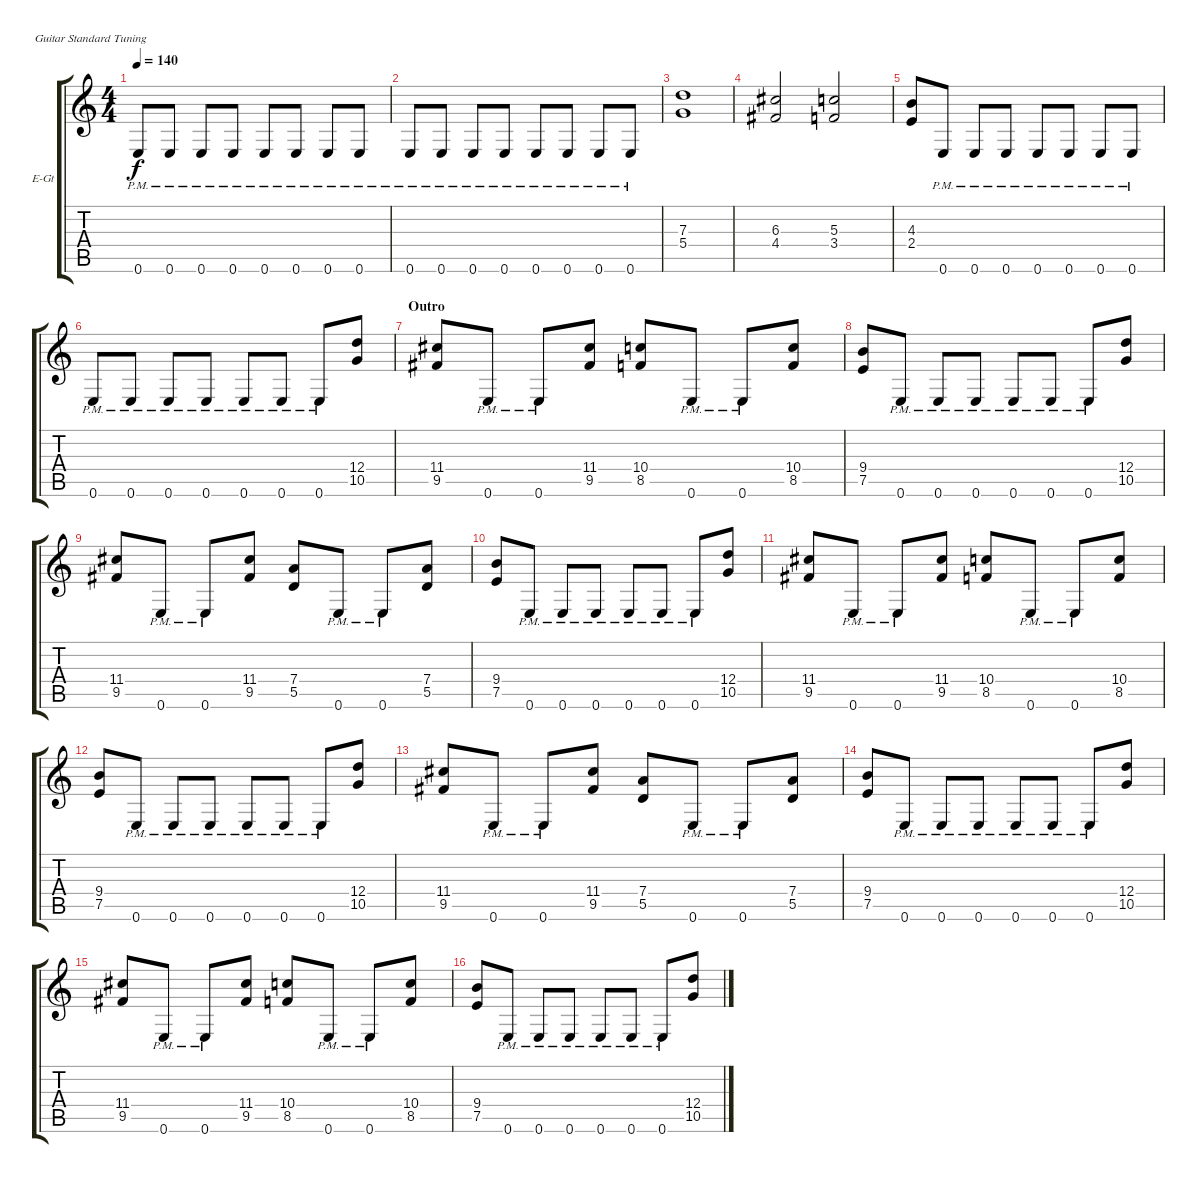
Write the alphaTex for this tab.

\defaultSystemsLayout 4
\bracketExtendMode groupsimilarinstruments
\firstSystemTrackNameOrientation horizontal
\otherSystemsTrackNameOrientation horizontal
\track ("Rhythm Guitar" "E-Gt") {instrument distortionguitar}
\staff {score tabs}
\tuning (E4 B3 G3 D3 A2 E2)
\ts (4 4)
\tempo 140
\clef g2
\ks c
0.6{pm}.8{dy f} 0.6{pm}.8 0.6{pm}.8 0.6{pm}.8 0.6{pm}.8 0.6{pm}.8 0.6{pm}.8 0.6{pm}.8 |
0.6{pm}.8 0.6{pm}.8 0.6{pm}.8 0.6{pm}.8 0.6{pm}.8 0.6{pm}.8 0.6{pm}.8 0.6{pm}.8 |
(7.3 5.4).1 |
(6.3 4.4).2 (5.3 3.4).2 |
(4.3 2.4).8 0.6{pm}.8 0.6{pm}.8 0.6{pm}.8 0.6{pm}.8 0.6{pm}.8 0.6{pm}.8 0.6{pm}.8 |
0.6{pm}.8 0.6{pm}.8 0.6{pm}.8 0.6{pm}.8 0.6{pm}.8 0.6{pm}.8 0.6{pm}.8 (12.4 10.5).8 |
\section ("" "Outro")
(11.4 9.5).8 0.6{pm}.8 0.6{pm}.8 (11.4 9.5).8 (10.4 8.5).8 0.6{pm}.8 0.6{pm}.8 (10.4 8.5).8 |
(9.4 7.5).8 0.6{pm}.8 0.6{pm}.8 0.6{pm}.8 0.6{pm}.8 0.6{pm}.8 0.6{pm}.8 (12.4 10.5).8 |
(11.4 9.5).8 0.6{pm}.8 0.6{pm}.8 (11.4 9.5).8 (7.4 5.5).8 0.6{pm}.8 0.6{pm}.8 (7.4 5.5).8 |
(9.4 7.5).8 0.6{pm}.8 0.6{pm}.8 0.6{pm}.8 0.6{pm}.8 0.6{pm}.8 0.6{pm}.8 (12.4 10.5).8 |
(11.4 9.5).8 0.6{pm}.8 0.6{pm}.8 (11.4 9.5).8 (10.4 8.5).8 0.6{pm}.8 0.6{pm}.8 (10.4 8.5).8 |
(9.4 7.5).8 0.6{pm}.8 0.6{pm}.8 0.6{pm}.8 0.6{pm}.8 0.6{pm}.8 0.6{pm}.8 (12.4 10.5).8 |
(11.4 9.5).8 0.6{pm}.8 0.6{pm}.8 (11.4 9.5).8 (7.4 5.5).8 0.6{pm}.8 0.6{pm}.8 (7.4 5.5).8 |
(9.4 7.5).8 0.6{pm}.8 0.6{pm}.8 0.6{pm}.8 0.6{pm}.8 0.6{pm}.8 0.6{pm}.8 (12.4 10.5).8 |
(11.4 9.5).8 0.6{pm}.8 0.6{pm}.8 (11.4 9.5).8 (10.4 8.5).8 0.6{pm}.8 0.6{pm}.8 (10.4 8.5).8 |
(9.4 7.5).8 0.6{pm}.8 0.6{pm}.8 0.6{pm}.8 0.6{pm}.8 0.6{pm}.8 0.6{pm}.8 (12.4 10.5).8
